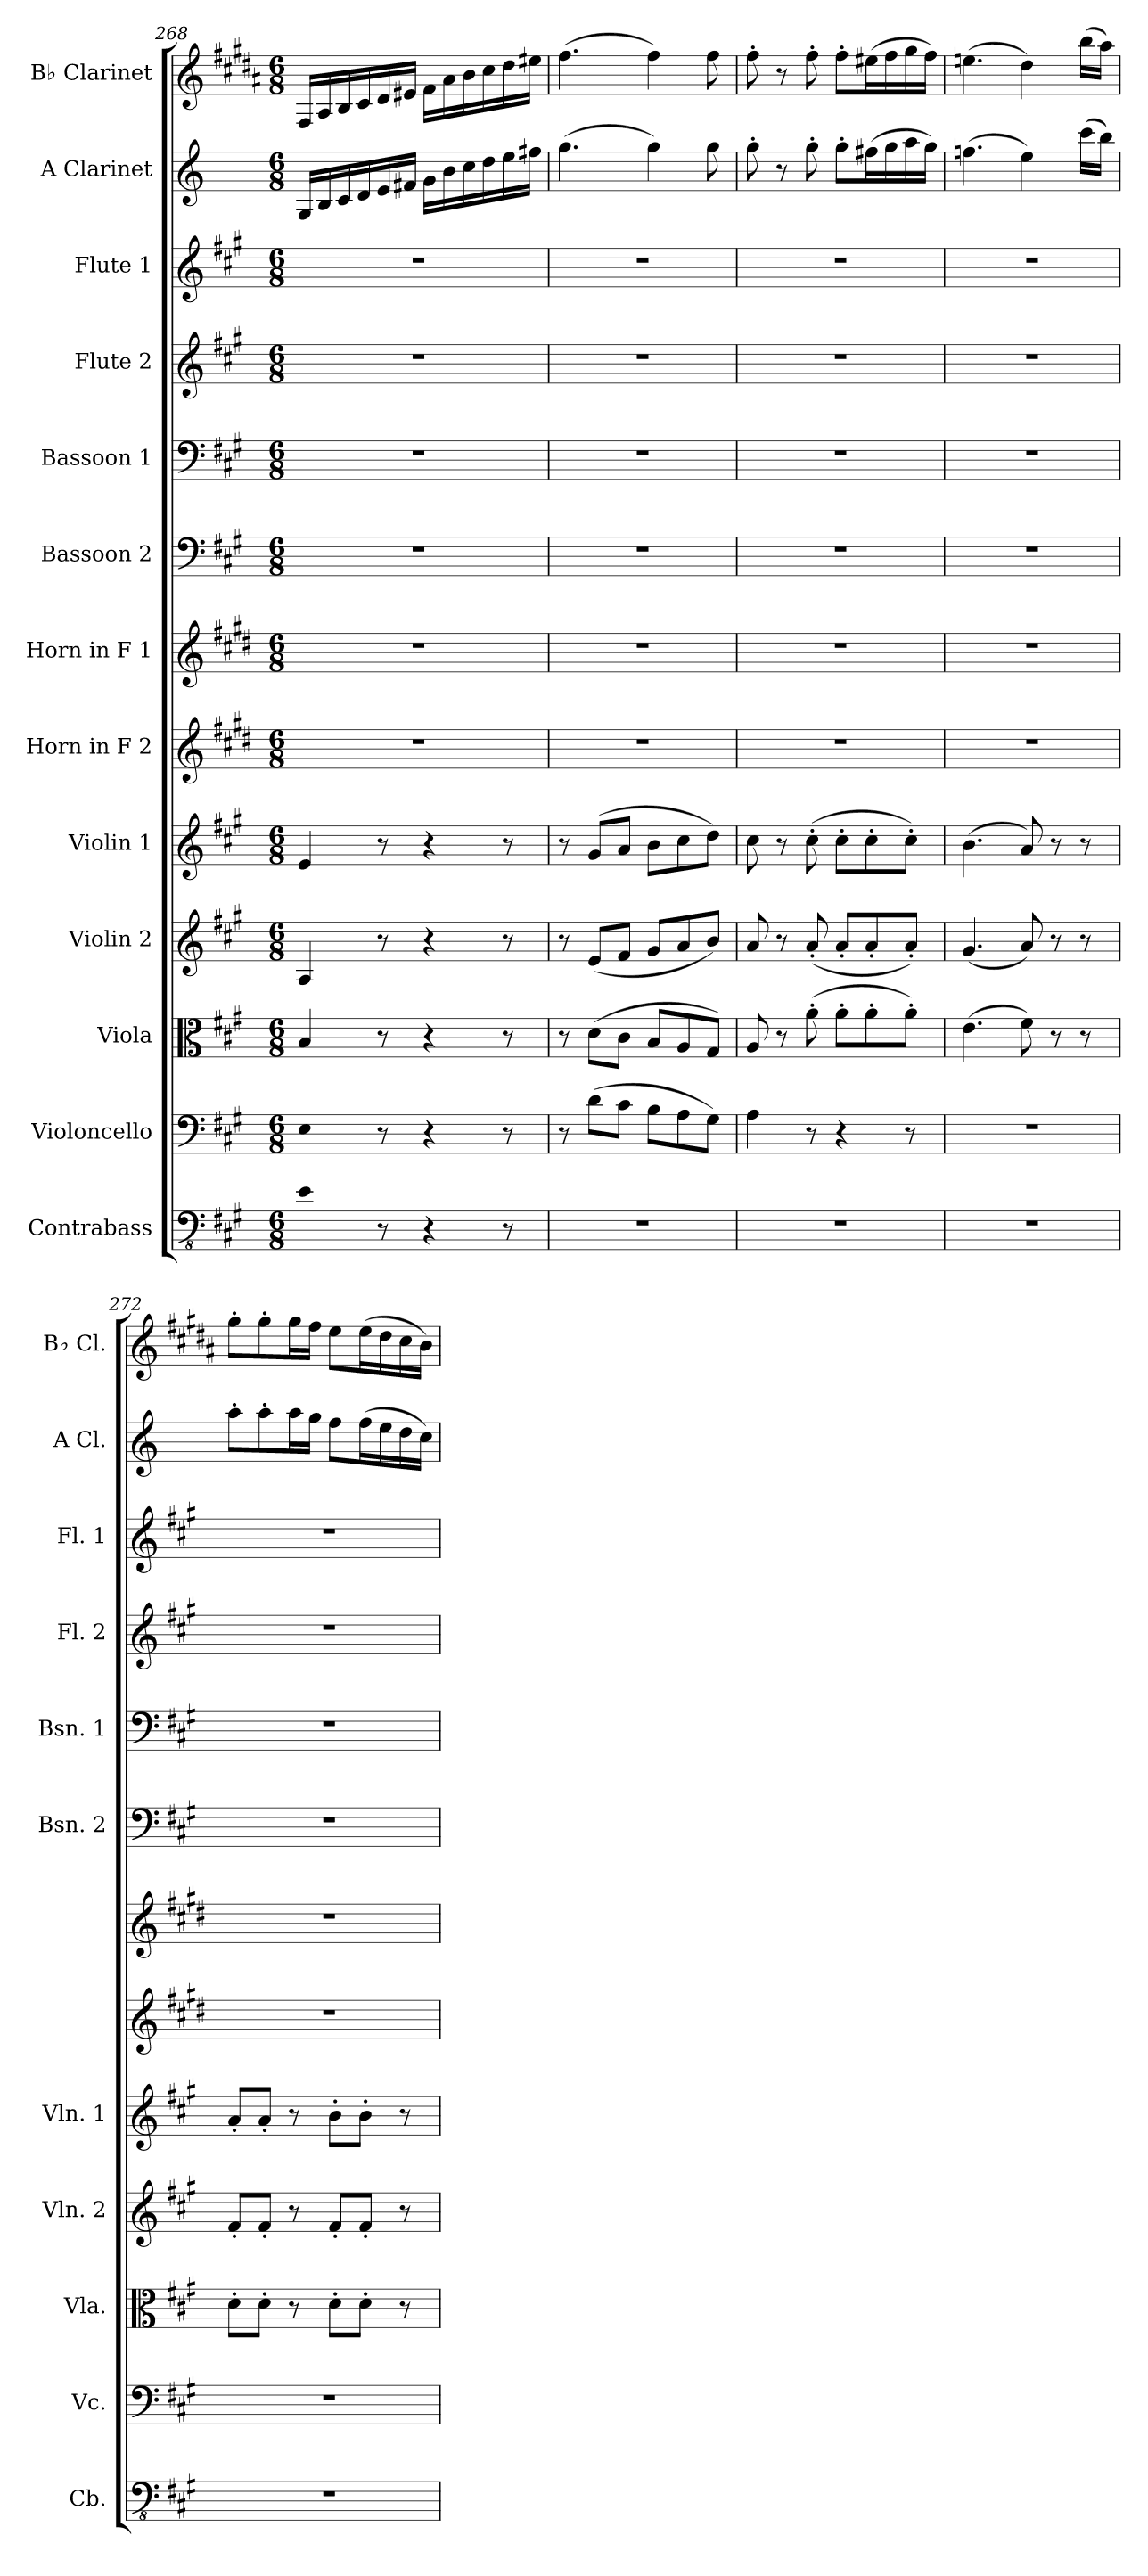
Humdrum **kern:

**kern	**kern	**kern	**kern	**kern	**kern	**kern	**kern	**kern	**kern	**kern	**kern	**kern
*part13	*part12	*part11	*part10	*part9	*part8	*part7	*part6	*part5	*part4	*part3	*part2	*part1
*staff13	*staff12	*staff11	*staff10	*staff9	*staff8	*staff7	*staff6	*staff5	*staff4	*staff3	*staff2	*staff1
*I"Contrabass	*I"Violoncello	*I"Viola	*I"Violin 2	*I"Violin 1	*I"Horn in F 2	*I"Horn in F 1	*I"Bassoon 2	*I"Bassoon 1	*I"Flute 2	*I"Flute 1	*I"A Clarinet	*I"B♭ Clarinet
*I'Cb.	*I'Vc.	*I'Vla.	*I'Vln. 2	*I'Vln. 1	*	*	*I'Bsn. 2	*I'Bsn. 1	*I'Fl. 2	*I'Fl. 1	*I'A Cl.	*I'B♭ Cl.
*clefFv4	*clefF4	*clefC3	*clefG2	*clefG2	*clefG2	*clefG2	*clefF4	*clefF4	*clefG2	*clefG2	*clefG2	*clefG2
*ITrd7c12	*	*	*	*	*ITrd4c7	*ITrd4c7	*	*	*	*	*ITrd2c3	*ITrd1c2
*k[f#c#g#]	*k[f#c#g#]	*k[f#c#g#]	*k[f#c#g#]	*k[f#c#g#]	*k[f#c#g#]	*k[f#c#g#]	*k[f#c#g#]	*k[f#c#g#]	*k[f#c#g#]	*k[f#c#g#]	*k[f#c#g#]	*k[f#c#g#]
*M6/8	*M6/8	*M6/8	*M6/8	*M6/8	*M6/8	*M6/8	*M6/8	*M6/8	*M6/8	*M6/8	*M6/8	*M6/8
=268	=268	=268	=268	=268	=268	=268	=268	=268	=268	=268	=268	=268
4EE\	4E\	4B/	4A/	4e/	2.r	2.r	2.r	2.r	2.r	2.r	16E/LL	16E/LL
.	.	.	.	.	.	.	.	.	.	.	16G#/	16G#/
.	.	.	.	.	.	.	.	.	.	.	16A/	16A/
.	.	.	.	.	.	.	.	.	.	.	16B/	16B/
8r	8r	8r	8r	8r	.	.	.	.	.	.	16c#/	16c#/
.	.	.	.	.	.	.	.	.	.	.	16d#X/JJ	16d#X/JJ
4r	4r	4r	4r	4r	.	.	.	.	.	.	16e\LL	16e\LL
.	.	.	.	.	.	.	.	.	.	.	16g#\	16g#\
.	.	.	.	.	.	.	.	.	.	.	16a\	16a\
.	.	.	.	.	.	.	.	.	.	.	16b\	16b\
8r	8r	8r	8r	8r	.	.	.	.	.	.	16cc#\	16cc#\
.	.	.	.	.	.	.	.	.	.	.	16dd#X\JJ	16dd#X\JJ
=269	=269	=269	=269	=269	=269	=269	=269	=269	=269	=269	=269	=269
2.r	8r	8r	8r	8r	2.r	2.r	2.r	2.r	2.r	2.r	(>4.ee\	(>4.ee\
.	(>8d\L	(>8d\L	(<8e/L	(>8g#/L	.	.	.	.	.	.	.	.
.	8c#\J	8c#\J	8f#/J	8a/J	.	.	.	.	.	.	.	.
.	8B\L	8B/L	8g#/L	8b\L	.	.	.	.	.	.	4ee\)	4ee\)
.	8A\	8A/	8a/	8cc#\	.	.	.	.	.	.	.	.
.	8G#\J)	8G#/J)	8b/J)	8dd\J)	.	.	.	.	.	.	8ee\	8ee\
=270	=270	=270	=270	=270	=270	=270	=270	=270	=270	=270	=270	=270
2.r	4A\	8A/	8a/	8cc#\	2.r	2.r	2.r	2.r	2.r	2.r	8ee'\	8ee'\
.	.	8r	8r	8r	.	.	.	.	.	.	8r	8r
.	8r	(>8a'\	(<8a'/	(>8cc#'\	.	.	.	.	.	.	8ee'\	8ee'\
.	4r	8a'\L	8a'/L	8cc#'\L	.	.	.	.	.	.	8ee'\L	8ee'\L
.	.	8a'\	8a'/	8cc#'\	.	.	.	.	.	.	(>16dd#X\L	(>16dd#X\L
.	.	.	.	.	.	.	.	.	.	.	16ee\	16ee\
.	8r	8a'\J)	8a'/J)	8cc#'\J)	.	.	.	.	.	.	16ff#\	16ff#\
.	.	.	.	.	.	.	.	.	.	.	16ee\JJ)	16ee\JJ)
!!LO:PB:g=z
=271	=271	=271	=271	=271	=271	=271	=271	=271	=271	=271	=271	=271
2.r	2.r	(>4.e\	(<4.g#/	(>4.b\	2.r	2.r	2.r	2.r	2.r	2.r	(>4.ddn\	(>4.ddn\
.	.	8f#\)	8a/)	8a/)	.	.	.	.	.	.	4cc#\)	4cc#\)
.	.	8r	8r	8r	.	.	.	.	.	.	.	.
.	.	8r	8r	8r	.	.	.	.	.	.	(>16aa\LL	(>16aa\LL
.	.	.	.	.	.	.	.	.	.	.	16gg#\JJ)	16gg#\JJ)
=272	=272	=272	=272	=272	=272	=272	=272	=272	=272	=272	=272	=272
2.r	2.r	8d'\L	8f#'/L	8a'/L	2.r	2.r	2.r	2.r	2.r	2.r	8ff#'\L	8ff#'\L
.	.	8d'\J	8f#'/J	8a'/J	.	.	.	.	.	.	8ff#'\	8ff#'\
.	.	8r	8r	8r	.	.	.	.	.	.	16ff#\L	16ff#\L
.	.	.	.	.	.	.	.	.	.	.	16ee\JJ	16ee\JJ
.	.	8d'\L	8f#'/L	8b'\L	.	.	.	.	.	.	8dd\L	8dd\L
.	.	8d'\J	8f#'/J	8b'\J	.	.	.	.	.	.	(>16dd\L	(>16dd\L
.	.	.	.	.	.	.	.	.	.	.	16cc#\	16cc#\
.	.	8r	8r	8r	.	.	.	.	.	.	16b\	16b\
.	.	.	.	.	.	.	.	.	.	.	16a\JJ)	16a\JJ)
=	=	=	=	=	=	=	=	=	=	=	=	=
*-	*-	*-	*-	*-	*-	*-	*-	*-	*-	*-	*-	*-
